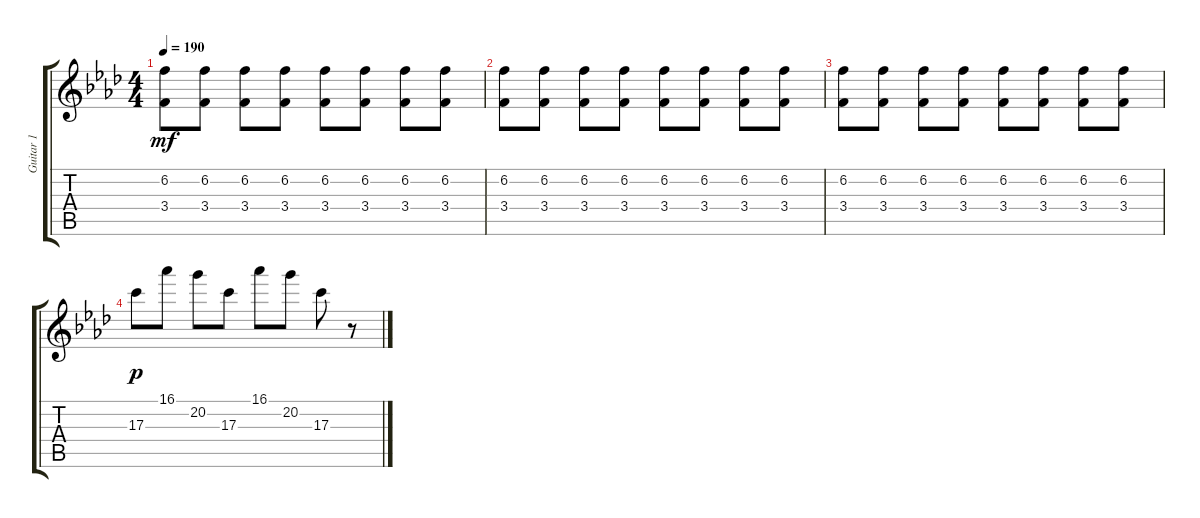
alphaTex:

\track ("Guitar 1" "Guitar 1") {instrument contrabass}
\staff {score tabs}
\tuning (E4 B3 G3 D3 A2 E2) {hide}
\ts (4 4)
\tempo 190
\clef g2
\ks ab
(6.2{t} 3.4{t}).8{dy mf} (6.2 3.4).8 (6.2 3.4).8 (6.2 3.4).8 (6.2 3.4).8 (6.2 3.4).8 (6.2 3.4).8 (6.2 3.4).8 |
(6.2 3.4).8 (6.2 3.4).8 (6.2 3.4).8 (6.2 3.4).8 (6.2 3.4).8 (6.2 3.4).8 (6.2 3.4).8 (6.2 3.4).8 |
(6.2 3.4).8 (6.2 3.4).8 (6.2 3.4).8 (6.2 3.4).8 (6.2 3.4).8 (6.2 3.4).8 (6.2 3.4).8 (6.2 3.4).8 |
17.3.8{dy p} 16.1.8 20.2.8 17.3.8 16.1.8 20.2.8 17.3.8 r.8
